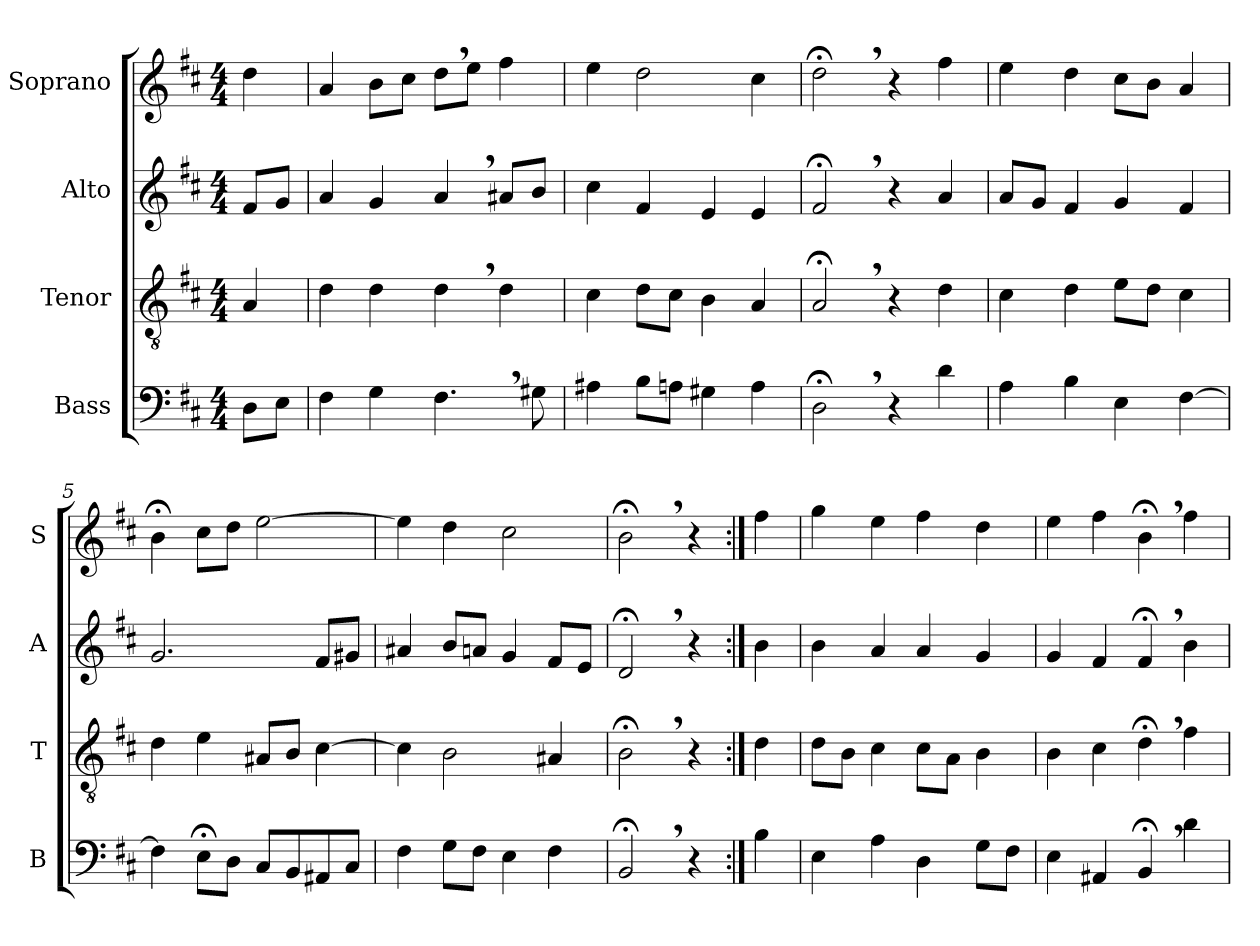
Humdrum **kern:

**kern	**kern	**kern	**kern
*part4	*part3	*part2	*part1
*staff4	*staff3	*staff2	*staff1
*I"Bass	*I"Tenor	*I"Alto	*I"Soprano
*I'B	*I'T	*I'A	*I'S
*clefF4	*clefGv2	*clefG2	*clefG2
*k[f#c#]	*k[f#c#]	*k[f#c#]	*k[f#c#]
*M4/4	*M4/4	*M4/4	*M4/4
=	=	=	=
8D\L	4A/	8f#/L	4dd\
8E\J	.	8g/J	.
=1	=1	=1	=1
4F#\	4d\	4a/	4a/
4G\	4d\	4g/	8b\L
.	.	.	8cc#\J
4.F#,\	4d,\	4a,/	8dd,\L
.	.	.	8ee\J
.	4d\	8a#X/L	4ff#\
8G#X\	.	8b/J	.
=2	=2	=2	=2
4A#X\	4c#\	4cc#\	4ee\
8B\L	8d\L	4f#/	2dd\
8An\J	8c#\J	.	.
4G#X\	4B\	4e/	.
4A\	4A/	4e/	4cc#\
=3	=3	=3	=3
2D;<,\	2A;<,/	2f#;<,/	2dd;<,\
4r	4r	4r	4r
4d\	4d\	4a/	4ff#\
=4	=4	=4	=4
4A\	4c#\	8a/L	4ee\
.	.	8g/J	.
4B\	4d\	4f#/	4dd\
4E\	8e\L	4g/	8cc#\L
.	8d\J	.	8b\J
[4F#\	4c#\	4f#/	4a/
=5	=5	=5	=5
4F#\]	4d\	2.g/	4b;<\
8E;<\L	4e\	.	8cc#\L
8D\J	.	.	8dd\J
8C#/L	8A#X/L	.	[2ee\
8BB/	8B/J	.	.
8AA#X/	[4c#\	8f#/L	.
8C#/J	.	8g#X/J	.
=6	=6	=6	=6
4F#\	4c#\]	4a#X/	4ee\]
8G\L	2B\	8b/L	4dd\
8F#\J	.	8an/J	.
4E\	.	4g/	2cc#\
4F#\	4A#X/	8f#/L	.
.	.	8e/J	.
=7	=7	=7	=7
2BB;<,/	2B;<,\	2d;<,/	2b;<,\
4r	4r	4r	4r
=7b:|!	=7b:|!	=7b:|!	=7b:|!
4B\	4d\	4b\	4ff#\
=8	=8	=8	=8
4E\	8d\L	4b\	4gg\
.	8B\J	.	.
4A\	4c#\	4a/	4ee\
4D\	8c#\L	4a/	4ff#\
.	8A\J	.	.
8G\L	4B\	4g/	4dd\
8F#\J	.	.	.
=9	=9	=9	=9
4E\	4B\	4g/	4ee\
4AA#X/	4c#\	4f#/	4ff#\
4BB;<,/	4d;<,\	4f#;<,/	4b;<,\
4d\	4f#\	4b\	4ff#\
=	=	=	=
*-	*-	*-	*-
